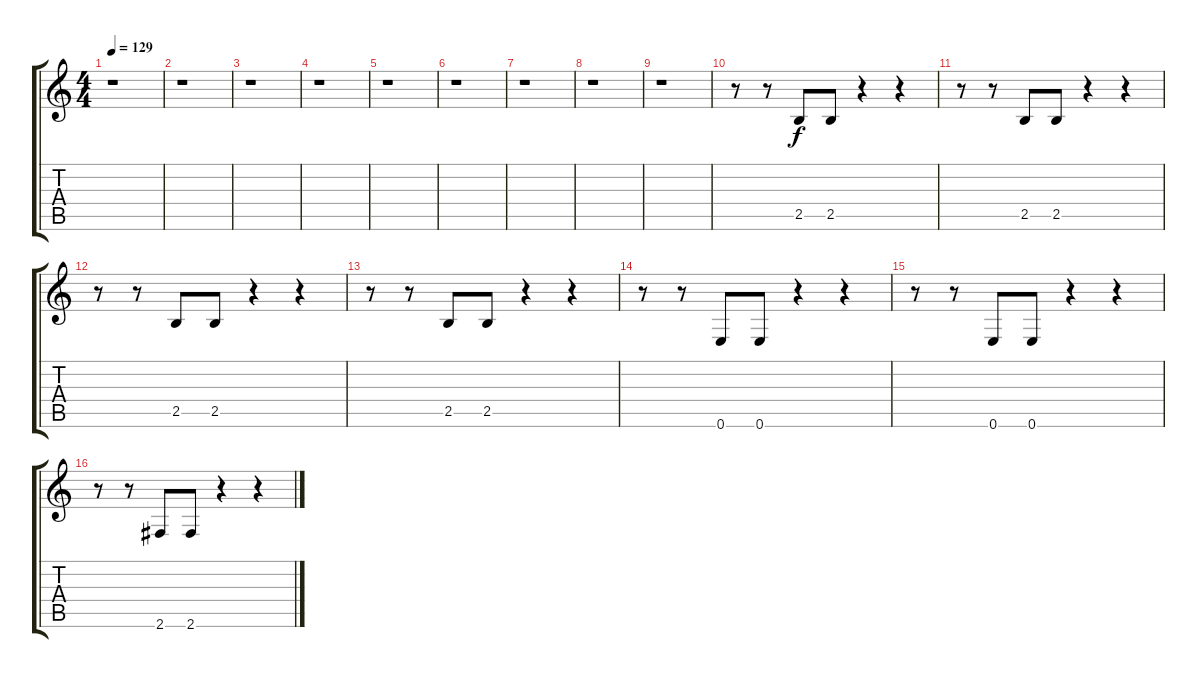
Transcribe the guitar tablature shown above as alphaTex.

\track "" {instrument overdrivenguitar}
\staff {score tabs}
\tuning (E4 B3 G3 D3 A2 E2) {hide}
\ts (4 4)
\tempo 129
\clef g2
\ks c
r.1{dy f instrument overdrivenguitar} |
r.1 |
r.1 |
r.1 |
r.1 |
r.1 |
r.1 |
r.1 |
r.1 |
r.8 r.8 2.5.8 2.5.8 r.4 r.4 |
r.8 r.8 2.5.8 2.5.8 r.4 r.4 |
r.8 r.8 2.5.8 2.5.8 r.4 r.4 |
r.8 r.8 2.5.8 2.5.8 r.4 r.4 |
r.8 r.8 0.6.8 0.6.8 r.4 r.4 |
r.8 r.8 0.6.8 0.6.8 r.4 r.4 |
r.8 r.8 2.6.8 2.6.8 r.4 r.4
